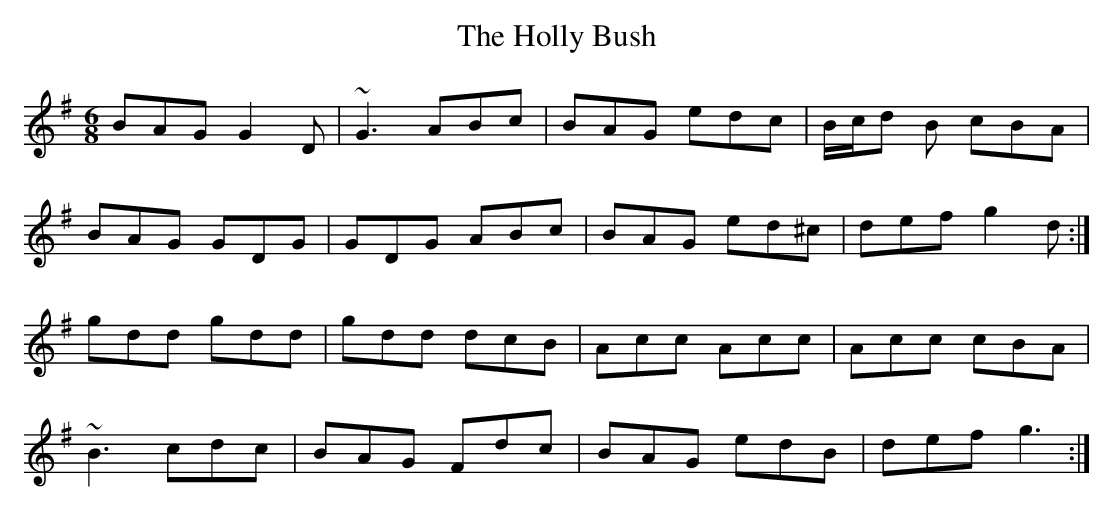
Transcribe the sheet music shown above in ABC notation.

X:1
T:Holly Bush, The
M:6/8
L:1/8
K:G
BAG G2D|~G3 ABc|BAG edc|B/c/d B cBA|
!BAG GDG|GDG ABc|BAG ed^c|def g2d:|
!gdd gdd|gdd dcB|Acc Acc|Acc cBA|
!~B3 cdc|BAG Fdc|BAG edB|def g3:|
